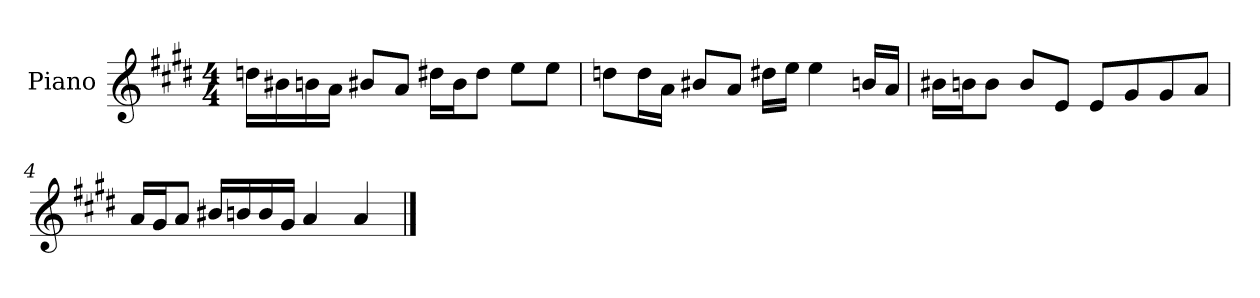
**kern
*part1
*staff1
*I"Piano
*I'P-no
*clefG2
*k[f#c#g#d#]
*M4/4
*MM90
=1
16ddn\LL
16b#X\
16bn\
16a\JJ
8b#X/L
8a/J
16dd#X\LL
16b#\J
8dd#\J
8ee\L
8ee\J
=2
8ddn\L
16dd\L
16a\JJ
8b#X/L
8a/J
16dd#X\LL
16ee\JJ
4ee\
16bn/LL
16a/JJ
=3
16b#X\LL
16bn\J
8b\J
8b/L
8e/J
8e/L
8g#/
8g#/
8a/J
!!LO:LB:g=z
=4
16a/LL
16g#/J
8a/J
16b#X/LL
16bn/
16b/
16g#/JJ
4a/
4a/
==
*-
